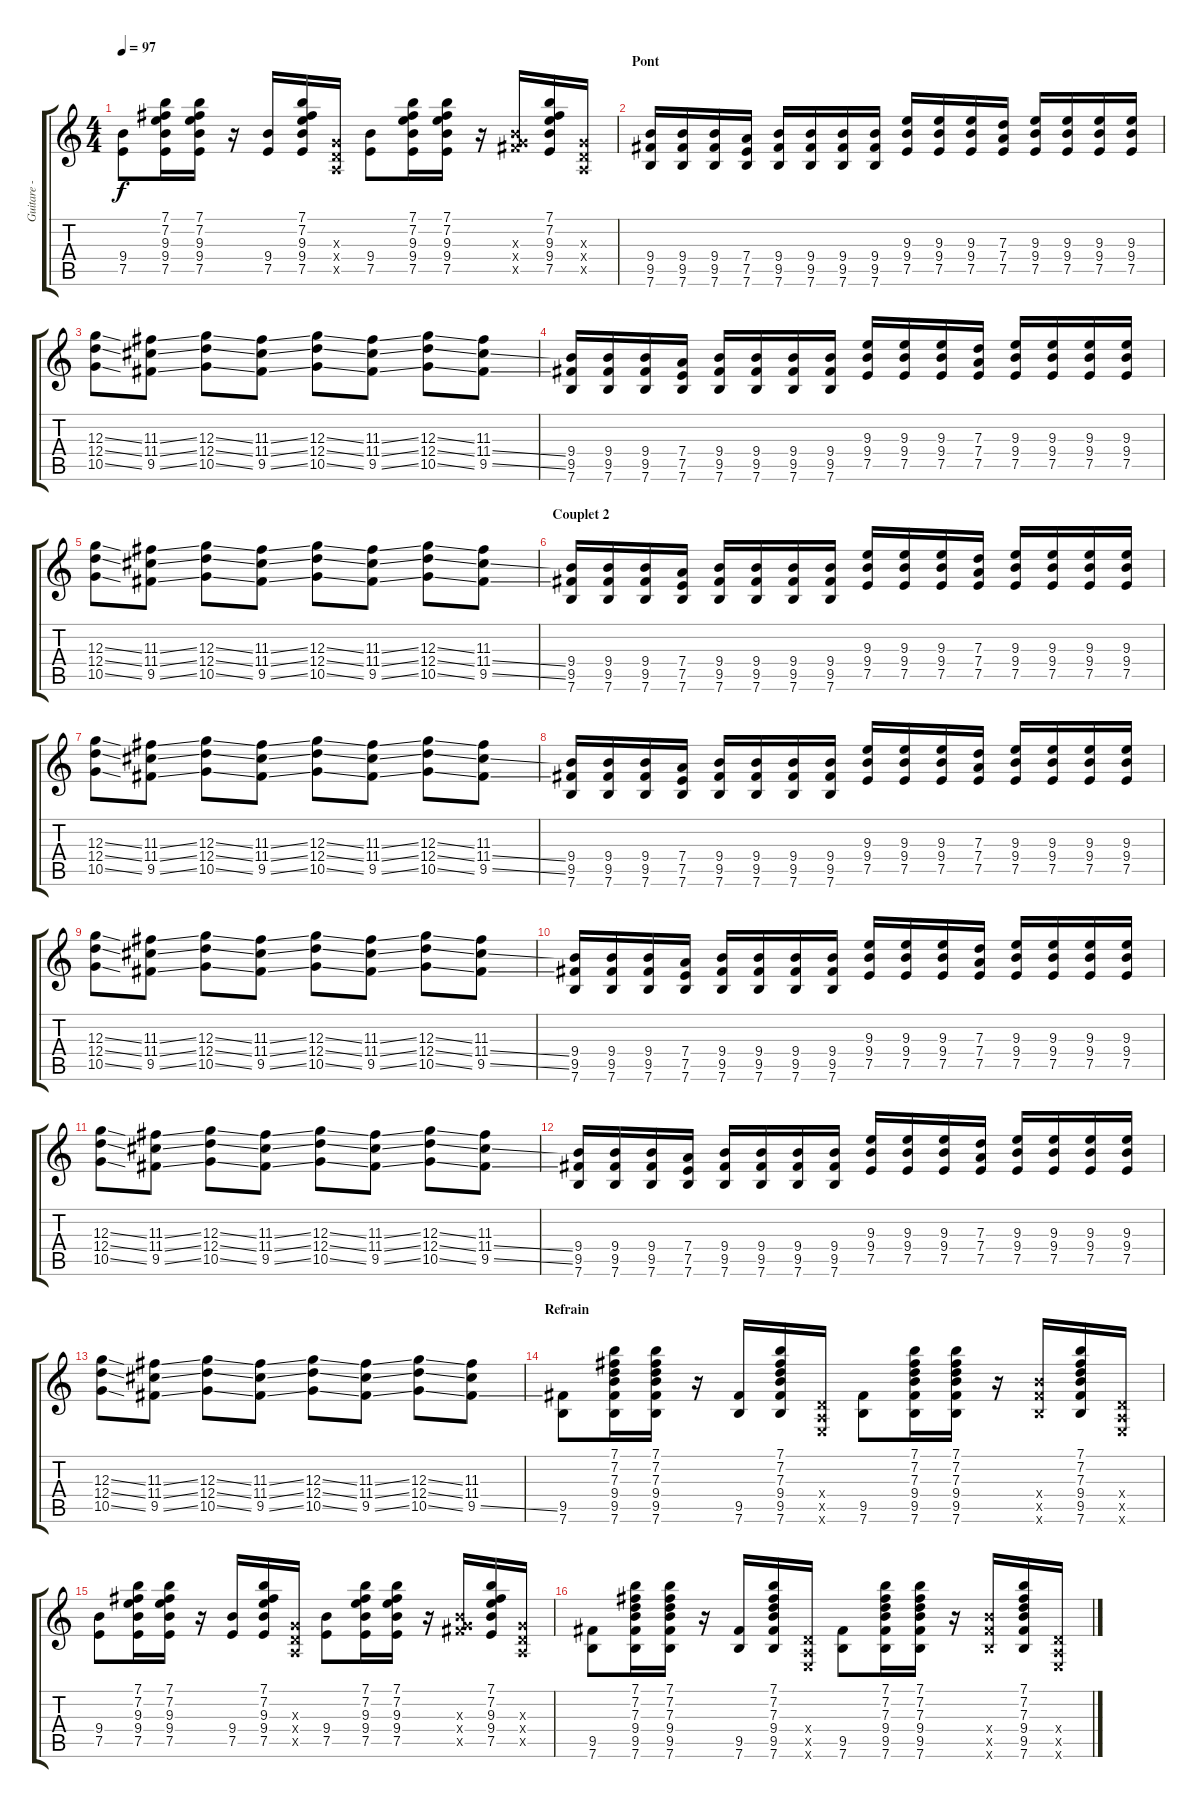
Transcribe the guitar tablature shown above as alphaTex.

\track ("Guitare - Bozo" "Guitare - ") {instrument overdrivenguitar}
\staff {score tabs}
\tuning (E4 B3 G3 D3 A2 E2) {hide}
\ts (4 4)
\tempo 97
\clef g2
\ks c
(9.4 7.5).8{dy f} (7.1 7.2 9.3 9.4 7.5).16 (7.1 7.2 9.3 9.4 7.5).16 r.16 (9.4 7.5).16 (7.1 7.2 9.3 9.4 7.5).16 (0.3{x} 0.4{x} 0.5{x}).16 (9.4 7.5).8 (7.1 7.2 9.3 9.4 7.5).16 (7.1 7.2 9.3 9.4 7.5).16 r.16 (0.3{x} 9.4{x} 9.5{x}).16 (7.1 7.2 9.3 9.4 7.5).16 (0.3{x} 0.4{x} 0.5{x}).16 |
\section ("" "Pont")
(9.4 9.5 7.6).16{volume 12 instrument overdrivenguitar} (9.4 9.5 7.6).16 (9.4 9.5 7.6).16 (7.4 7.5 7.6).16 (9.4 9.5 7.6).16 (9.4 9.5 7.6).16 (9.4 9.5 7.6).16 (9.4 9.5 7.6).16 (9.3 9.4 7.5).16 (9.3 9.4 7.5).16 (9.3 9.4 7.5).16 (7.3 7.4 7.5).16 (9.3 9.4 7.5).16 (9.3 9.4 7.5).16 (9.3 9.4 7.5).16 (9.3 9.4 7.5).16 |
(12.3{ss} 12.4{ss} 10.5{ss}).8 (11.3{ss} 11.4{ss} 9.5{ss}).8 (12.3{ss} 12.4{ss} 10.5{ss}).8 (11.3{ss} 11.4{ss} 9.5{ss}).8 (12.3{ss} 12.4{ss} 10.5{ss}).8 (11.3{ss} 11.4{ss} 9.5{ss}).8 (12.3{ss} 12.4{ss} 10.5{ss}).8 (11.3 11.4{ss} 9.5{ss}).8 |
(9.4 9.5 7.6).16 (9.4 9.5 7.6).16 (9.4 9.5 7.6).16 (7.4 7.5 7.6).16 (9.4 9.5 7.6).16 (9.4 9.5 7.6).16 (9.4 9.5 7.6).16 (9.4 9.5 7.6).16 (9.3 9.4 7.5).16 (9.3 9.4 7.5).16 (9.3 9.4 7.5).16 (7.3 7.4 7.5).16 (9.3 9.4 7.5).16 (9.3 9.4 7.5).16 (9.3 9.4 7.5).16 (9.3 9.4 7.5).16 |
(12.3{ss} 12.4{ss} 10.5{ss}).8 (11.3{ss} 11.4{ss} 9.5{ss}).8 (12.3{ss} 12.4{ss} 10.5{ss}).8 (11.3{ss} 11.4{ss} 9.5{ss}).8 (12.3{ss} 12.4{ss} 10.5{ss}).8 (11.3{ss} 11.4{ss} 9.5{ss}).8 (12.3{ss} 12.4{ss} 10.5{ss}).8 (11.3 11.4{ss} 9.5{ss}).8 |
\section ("" "Couplet 2")
(9.4 9.5 7.6).16 (9.4 9.5 7.6).16 (9.4 9.5 7.6).16 (7.4 7.5 7.6).16 (9.4 9.5 7.6).16 (9.4 9.5 7.6).16 (9.4 9.5 7.6).16 (9.4 9.5 7.6).16 (9.3 9.4 7.5).16 (9.3 9.4 7.5).16 (9.3 9.4 7.5).16 (7.3 7.4 7.5).16 (9.3 9.4 7.5).16 (9.3 9.4 7.5).16 (9.3 9.4 7.5).16 (9.3 9.4 7.5).16 |
(12.3{ss} 12.4{ss} 10.5{ss}).8 (11.3{ss} 11.4{ss} 9.5{ss}).8 (12.3{ss} 12.4{ss} 10.5{ss}).8 (11.3{ss} 11.4{ss} 9.5{ss}).8 (12.3{ss} 12.4{ss} 10.5{ss}).8 (11.3{ss} 11.4{ss} 9.5{ss}).8 (12.3{ss} 12.4{ss} 10.5{ss}).8 (11.3 11.4{ss} 9.5{ss}).8 |
(9.4 9.5 7.6).16 (9.4 9.5 7.6).16 (9.4 9.5 7.6).16 (7.4 7.5 7.6).16 (9.4 9.5 7.6).16 (9.4 9.5 7.6).16 (9.4 9.5 7.6).16 (9.4 9.5 7.6).16 (9.3 9.4 7.5).16 (9.3 9.4 7.5).16 (9.3 9.4 7.5).16 (7.3 7.4 7.5).16 (9.3 9.4 7.5).16 (9.3 9.4 7.5).16 (9.3 9.4 7.5).16 (9.3 9.4 7.5).16 |
(12.3{ss} 12.4{ss} 10.5{ss}).8 (11.3{ss} 11.4{ss} 9.5{ss}).8 (12.3{ss} 12.4{ss} 10.5{ss}).8 (11.3{ss} 11.4{ss} 9.5{ss}).8 (12.3{ss} 12.4{ss} 10.5{ss}).8 (11.3{ss} 11.4{ss} 9.5{ss}).8 (12.3{ss} 12.4{ss} 10.5{ss}).8 (11.3 11.4{ss} 9.5{ss}).8 |
(9.4 9.5 7.6).16 (9.4 9.5 7.6).16 (9.4 9.5 7.6).16 (7.4 7.5 7.6).16 (9.4 9.5 7.6).16 (9.4 9.5 7.6).16 (9.4 9.5 7.6).16 (9.4 9.5 7.6).16 (9.3 9.4 7.5).16 (9.3 9.4 7.5).16 (9.3 9.4 7.5).16 (7.3 7.4 7.5).16 (9.3 9.4 7.5).16 (9.3 9.4 7.5).16 (9.3 9.4 7.5).16 (9.3 9.4 7.5).16 |
(12.3{ss} 12.4{ss} 10.5{ss}).8 (11.3{ss} 11.4{ss} 9.5{ss}).8 (12.3{ss} 12.4{ss} 10.5{ss}).8 (11.3{ss} 11.4{ss} 9.5{ss}).8 (12.3{ss} 12.4{ss} 10.5{ss}).8 (11.3{ss} 11.4{ss} 9.5{ss}).8 (12.3{ss} 12.4{ss} 10.5{ss}).8 (11.3 11.4{ss} 9.5{ss}).8 |
(9.4 9.5 7.6).16 (9.4 9.5 7.6).16 (9.4 9.5 7.6).16 (7.4 7.5 7.6).16 (9.4 9.5 7.6).16 (9.4 9.5 7.6).16 (9.4 9.5 7.6).16 (9.4 9.5 7.6).16 (9.3 9.4 7.5).16 (9.3 9.4 7.5).16 (9.3 9.4 7.5).16 (7.3 7.4 7.5).16 (9.3 9.4 7.5).16 (9.3 9.4 7.5).16 (9.3 9.4 7.5).16 (9.3 9.4 7.5).16 |
(12.3{ss} 12.4{ss} 10.5{ss}).8 (11.3{ss} 11.4{ss} 9.5{ss}).8 (12.3{ss} 12.4{ss} 10.5{ss}).8 (11.3{ss} 11.4{ss} 9.5{ss}).8 (12.3{ss} 12.4{ss} 10.5{ss}).8 (11.3{ss} 11.4{ss} 9.5{ss}).8 (12.3{ss} 12.4{ss} 10.5{ss}).8 (11.3 11.4 9.5{ss}).8 |
\section ("" "Refrain")
(9.5 7.6).8{volume 9 instrument electricguitarclean} (7.1 7.2 7.3 9.4 9.5 7.6).16 (7.1 7.2 7.3 9.4 9.5 7.6).16 r.16 (9.5 7.6).16 (7.1 7.2 7.3 9.4 9.5 7.6).16 (0.4{x} 0.5{x} 0.6{x}).16 (9.5 7.6).8 (7.1 7.2 7.3 9.4 9.5 7.6).16 (7.1 7.2 7.3 9.4 9.5 7.6).16 r.16 (9.4{x} 9.5{x} 7.6{x}).16 (7.1 7.2 7.3 9.4 9.5 7.6).16 (0.4{x} 0.5{x} 0.6{x}).16 |
(9.4 7.5).8 (7.1 7.2 9.3 9.4 7.5).16 (7.1 7.2 9.3 9.4 7.5).16 r.16 (9.4 7.5).16 (7.1 7.2 9.3 9.4 7.5).16 (0.3{x} 0.4{x} 0.5{x}).16 (9.4 7.5).8 (7.1 7.2 9.3 9.4 7.5).16 (7.1 7.2 9.3 9.4 7.5).16 r.16 (0.3{x} 9.4{x} 9.5{x}).16 (7.1 7.2 9.3 9.4 7.5).16 (0.3{x} 0.4{x} 0.5{x}).16 |
(9.5 7.6).8 (7.1 7.2 7.3 9.4 9.5 7.6).16 (7.1 7.2 7.3 9.4 9.5 7.6).16 r.16 (9.5 7.6).16 (7.1 7.2 7.3 9.4 9.5 7.6).16 (0.4{x} 0.5{x} 0.6{x}).16 (9.5 7.6).8 (7.1 7.2 7.3 9.4 9.5 7.6).16 (7.1 7.2 7.3 9.4 9.5 7.6).16 r.16 (9.4{x} 9.5{x} 7.6{x}).16 (7.1 7.2 7.3 9.4 9.5 7.6).16 (0.4{x} 0.5{x} 0.6{x}).16
